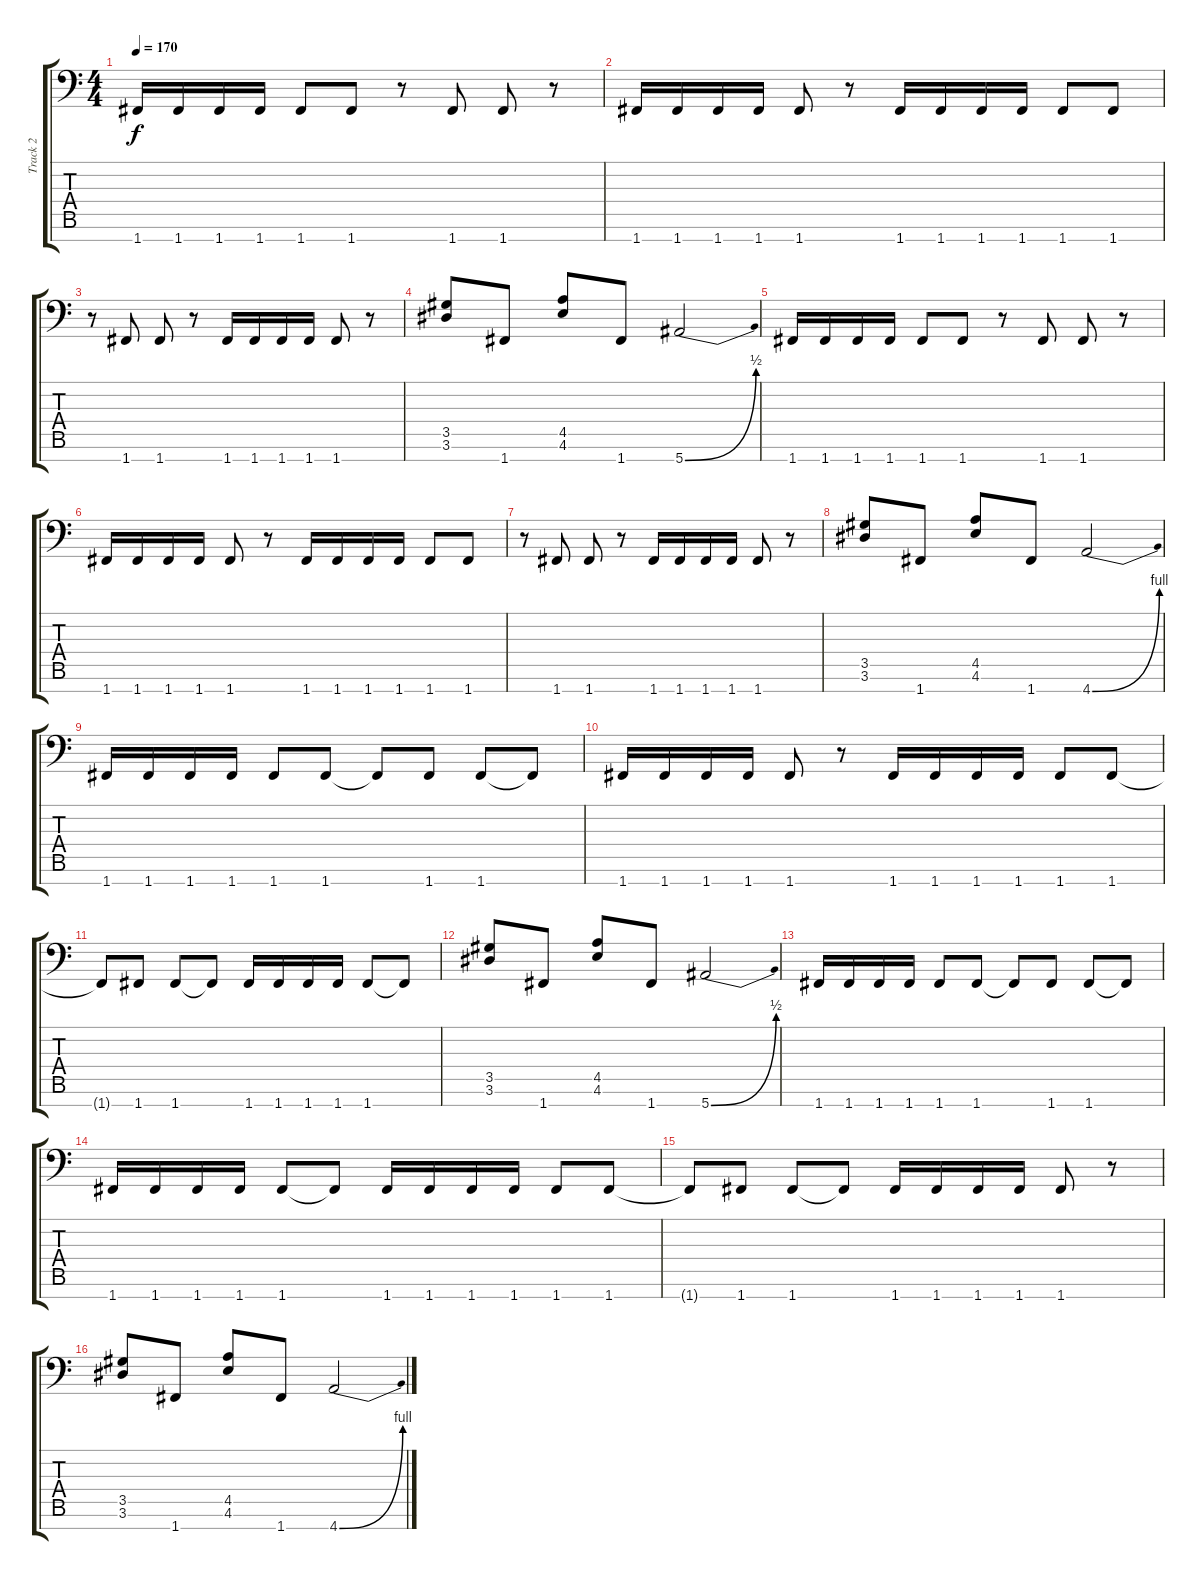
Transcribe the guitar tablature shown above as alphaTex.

\track ("Track 2" "Track 2") {instrument overdrivenguitar}
\staff {score tabs}
\tuning (C4 G3 Eb3 Bb2 F2 C2 F1) {hide}
\ts (4 4)
\tempo 170
\clef f4
\ks c
1.7.16{dy f} 1.7.16 1.7.16 1.7.16 1.7.8 1.7.8 r.8 1.7.8 1.7.8 r.8 |
1.7.16 1.7.16 1.7.16 1.7.16 1.7.8 r.8 1.7.16 1.7.16 1.7.16 1.7.16 1.7.8 1.7.8 |
r.8 1.7.8 1.7.8 r.8 1.7.16 1.7.16 1.7.16 1.7.16 1.7.8 r.8 |
(3.5 3.6).8 1.7.8 (4.5 4.6).8 1.7.8 5.7{be (bend 0 0 60 2)}.2 |
1.7.16 1.7.16 1.7.16 1.7.16 1.7.8 1.7.8 r.8 1.7.8 1.7.8 r.8 |
1.7.16 1.7.16 1.7.16 1.7.16 1.7.8 r.8 1.7.16 1.7.16 1.7.16 1.7.16 1.7.8 1.7.8 |
r.8 1.7.8 1.7.8 r.8 1.7.16 1.7.16 1.7.16 1.7.16 1.7.8 r.8 |
(3.5 3.6).8 1.7.8 (4.5 4.6).8 1.7.8 4.7{be (bend 0 0 60 4)}.2 |
1.7.16 1.7.16 1.7.16 1.7.16 1.7.8 1.7.8 1.7{t}.8 1.7.8 1.7.8 1.7{t}.8 |
1.7.16 1.7.16 1.7.16 1.7.16 1.7.8 r.8 1.7.16 1.7.16 1.7.16 1.7.16 1.7.8 1.7.8 |
1.7{t}.8 1.7.8 1.7.8 1.7{t}.8 1.7.16 1.7.16 1.7.16 1.7.16 1.7.8 1.7{t}.8 |
(3.5 3.6).8 1.7.8 (4.5 4.6).8 1.7.8 5.7{be (bend 0 0 60 2)}.2 |
1.7.16 1.7.16 1.7.16 1.7.16 1.7.8 1.7.8 1.7{t}.8 1.7.8 1.7.8 1.7{t}.8 |
1.7.16 1.7.16 1.7.16 1.7.16 1.7.8 1.7{t}.8 1.7.16 1.7.16 1.7.16 1.7.16 1.7.8 1.7.8 |
1.7{t}.8 1.7.8 1.7.8 1.7{t}.8 1.7.16 1.7.16 1.7.16 1.7.16 1.7.8 r.8 |
(3.5 3.6).8 1.7.8 (4.5 4.6).8 1.7.8 4.7{be (bend 0 0 60 4)}.2
